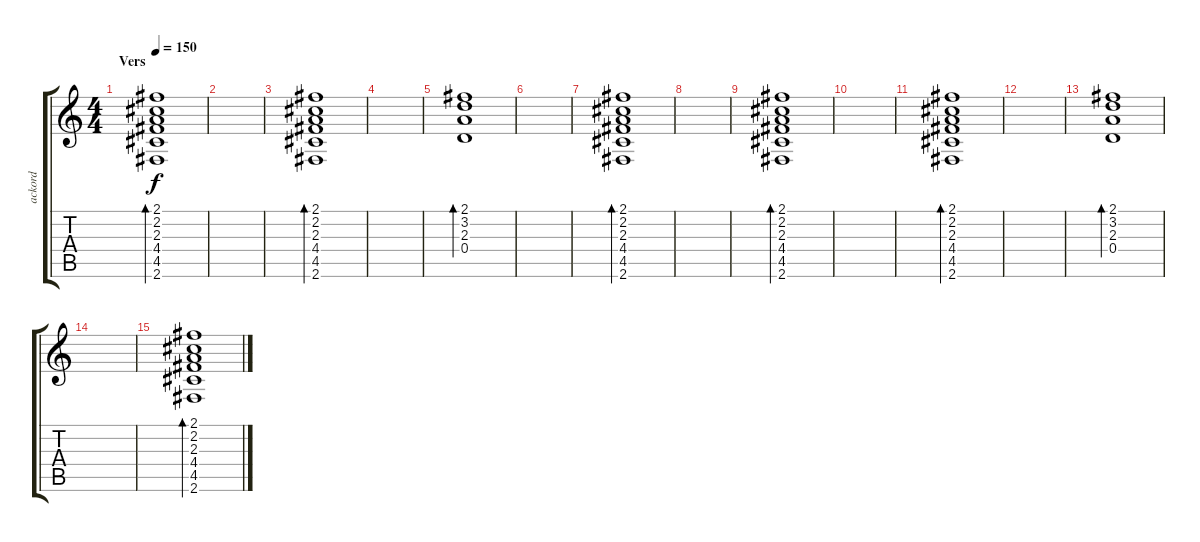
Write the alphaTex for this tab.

\track ("ackord" "ackord") {instrument electricguitarjazz}
\staff {score tabs}
\tuning (E4 B3 G3 D3 A2 E2) {hide}
\ts (4 4)
\section ("" "Vers")
\tempo 150
\clef g2
\ks c
(2.1 2.2 2.3 4.4 4.5 2.6).1{bd 60 dy f} |
|
(2.1 2.2 2.3 4.4 4.5 2.6).1{bd 60} |
|
(2.1 3.2 2.3 0.4).1{bd 60} |
|
(2.1 2.2 2.3 4.4 4.5 2.6).1{bd 60} |
|
(2.1 2.2 2.3 4.4 4.5 2.6).1{bd 60} |
|
(2.1 2.2 2.3 4.4 4.5 2.6).1{bd 60} |
|
(2.1 3.2 2.3 0.4).1{bd 60} |
|
(2.1 2.2 2.3 4.4 4.5 2.6).1{bd 60}
